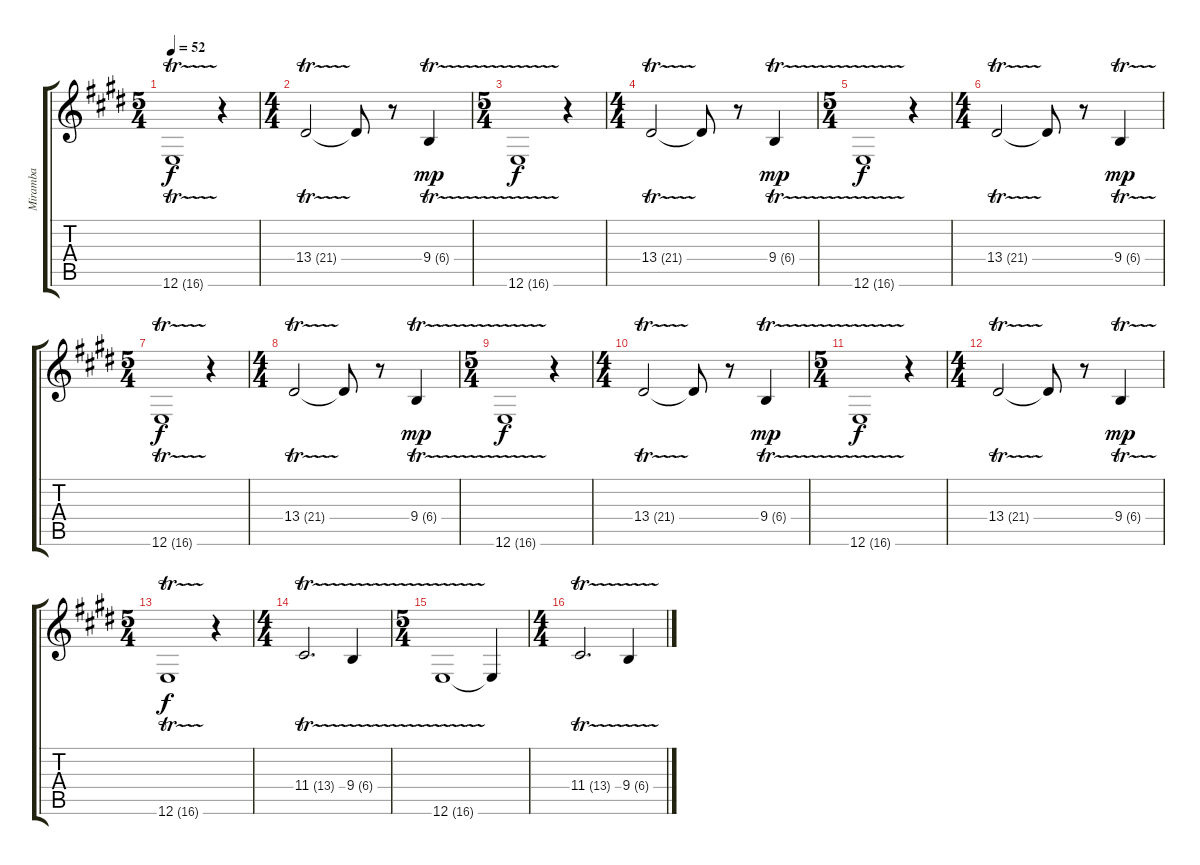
\track ("Miramba" "Miramba") {instrument marimba}
\staff {score tabs}
\tuning (E4 B3 G3 D3 A2 E2) {hide}
\ts (5 4)
\tempo 52
\clef g2
\ks e
12.6{tr (16 64)}.1{dy f} r.4 |
\ts (4 4)
13.4{tr (21 64)}.2 13.4{t}.8 r.8 9.4{tr (6 64)}.4{dy mp} |
\ts (5 4)
12.6{tr (16 64)}.1{dy f} r.4 |
\ts (4 4)
13.4{tr (21 64)}.2 13.4{t}.8 r.8 9.4{tr (6 64)}.4{dy mp} |
\ts (5 4)
12.6{tr (16 64)}.1{dy f} r.4 |
\ts (4 4)
13.4{tr (21 64)}.2 13.4{t}.8 r.8 9.4{tr (6 64)}.4{dy mp} |
\ts (5 4)
12.6{tr (16 64)}.1{dy f} r.4 |
\ts (4 4)
13.4{tr (21 64)}.2 13.4{t}.8 r.8 9.4{tr (6 64)}.4{dy mp} |
\ts (5 4)
12.6{tr (16 64)}.1{dy f} r.4 |
\ts (4 4)
13.4{tr (21 64)}.2 13.4{t}.8 r.8 9.4{tr (6 64)}.4{dy mp} |
\ts (5 4)
12.6{tr (16 64)}.1{dy f} r.4 |
\ts (4 4)
13.4{tr (21 64)}.2 13.4{t}.8 r.8 9.4{tr (6 64)}.4{dy mp} |
\ts (5 4)
12.6{tr (16 64)}.1{dy f} r.4 |
\ts (4 4)
11.4{tr (13 64)}.2{d} 9.4{tr (6 64)}.4 |
\ts (5 4)
12.6{tr (16 64)}.1 12.6{t}.4 |
\ts (4 4)
11.4{tr (13 64)}.2{d} 9.4{tr (6 64)}.4
